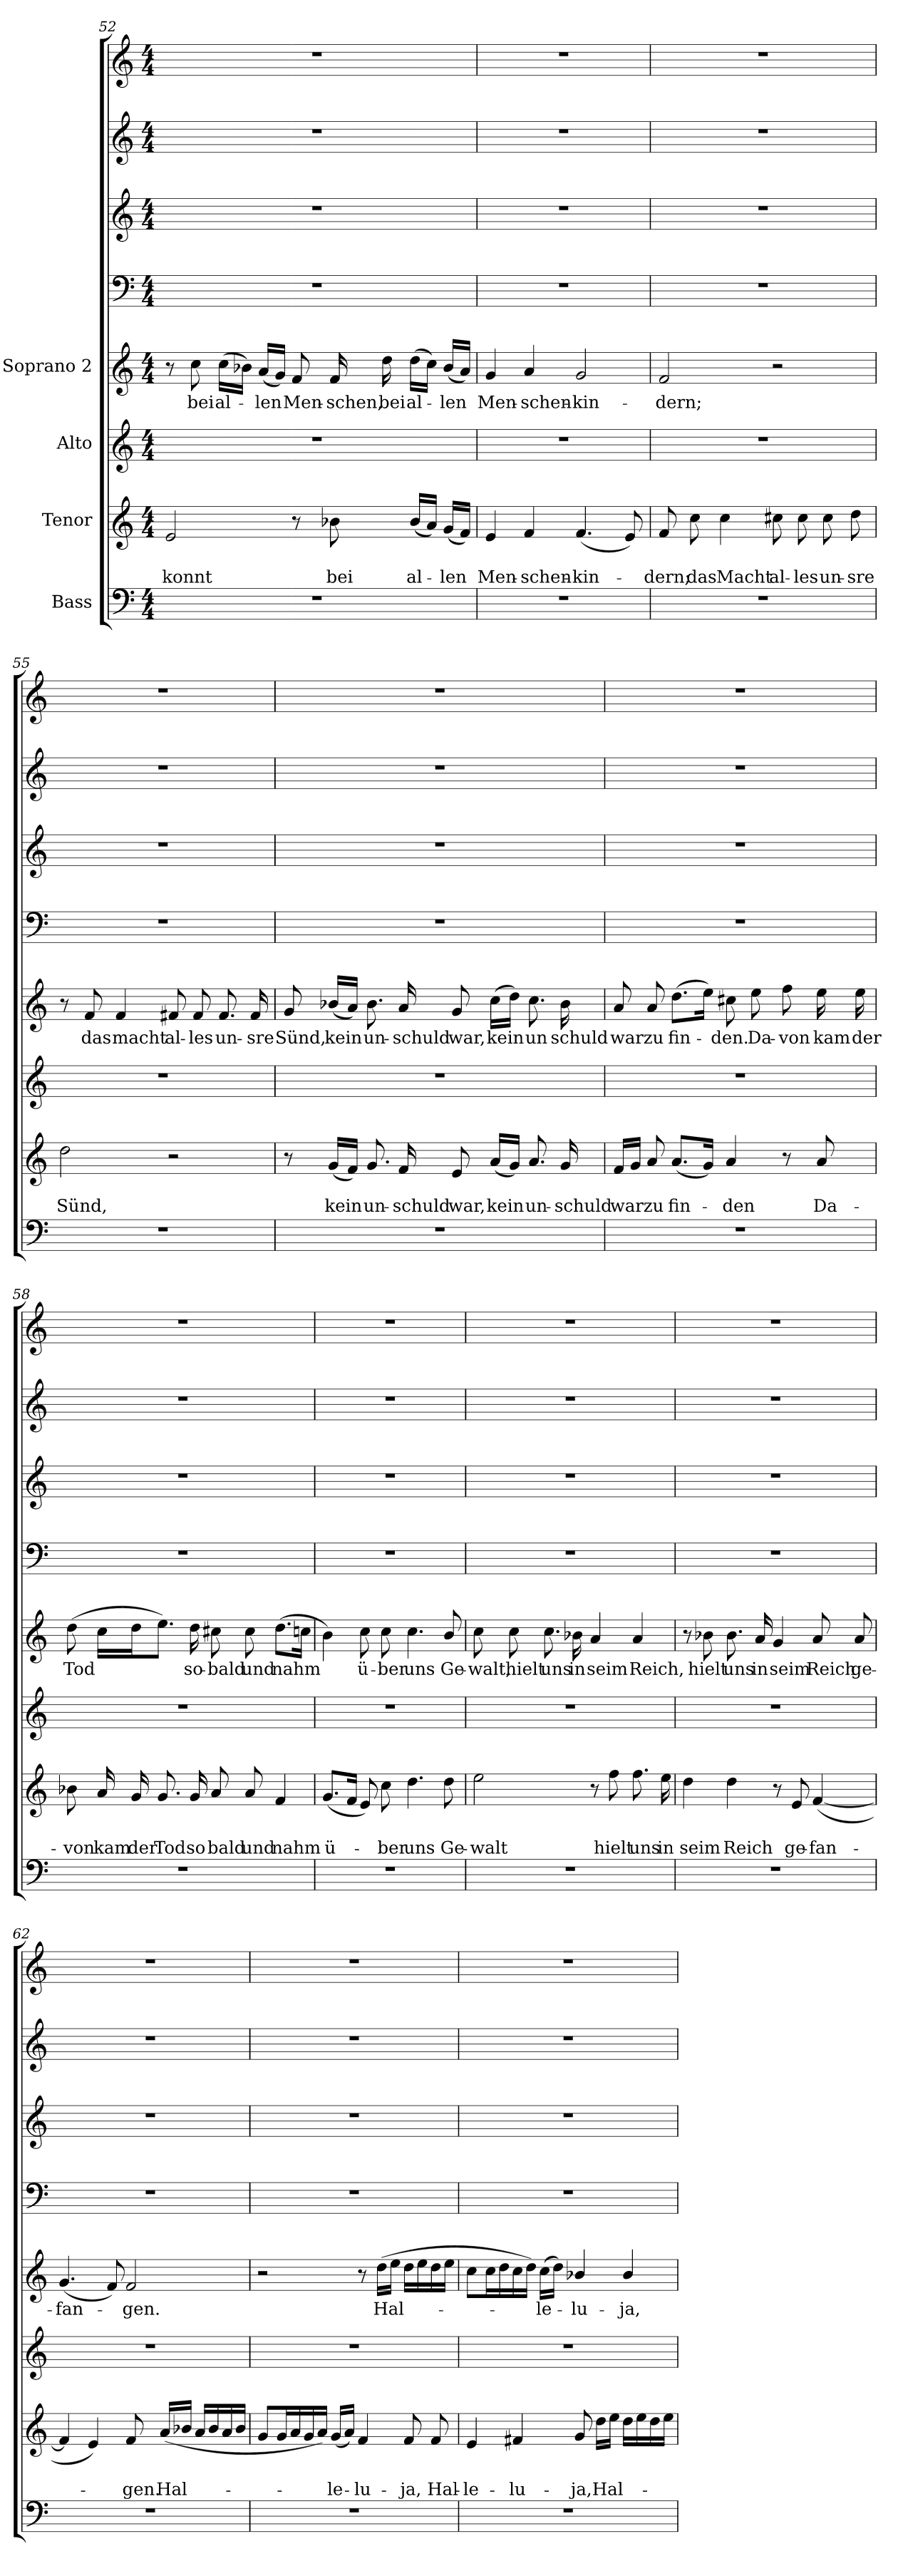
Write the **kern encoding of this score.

**kern	**kern	**text	**text	**kern	**kern	**text	**kern	**kern	**kern	**kern
*part8	*part7	*part7	*part7	*part6	*part5	*part5	*part4	*part3	*part2	*part1
*staff8	*staff7	*staff7	*staff7	*staff6	*staff5	*staff5	*staff4	*staff3	*staff2	*staff1
*I"Bass	*I"Tenor	*	*	*I"Alto	*I"Soprano 2	*	*	*	*	*
!!LO:LB:g=z
*clefF4	*clefG2	*	*	*clefG2	*clefG2	*	*clefF4	*clefG2	*clefG2	*clefG2
*	*ITrd7c12	*	*	*	*	*	*	*ITrd7c12	*	*
*k[]	*k[]	*	*	*k[]	*k[]	*	*k[]	*k[]	*k[]	*k[]
*C:	*C:	*	*	*C:	*C:	*	*C:	*C:	*C:	*C:
*M4/4	*M4/4	*	*	*M4/4	*M4/4	*	*M4/4	*M4/4	*M4/4	*M4/4
=52	=52	=52	=52	=52	=52	=52	=52	=52	=52	=52
!	!	!	!LO:LY:b	!	!	!	!	!	!	!
1r	2E/	.	konnt	1r	8r	.	1r	1r	1r	1r
!	!	!	!	!	!	!LO:LY:b	!	!	!	!
.	.	.	.	.	8cc\	bei	.	.	.	.
!	!	!	!	!	!	!LO:LY:b	!	!	!	!
.	.	.	.	.	(>16cc\LL	al-	.	.	.	.
.	.	.	.	.	16b-X\JJ)	.	.	.	.	.
!	!	!	!	!	!	!LO:LY:b	!	!	!	!
.	.	.	.	.	(<16a/LL	-len	.	.	.	.
.	.	.	.	.	16g/JJ)	.	.	.	.	.
!	!	!	!	!	!	!LO:LY:b	!	!	!	!
.	8r	.	.	.	8f/	Men-	.	.	.	.
!	!	!	!LO:LY:b	!	!	!LO:LY:b	!	!	!	!
.	8B-X\	.	bei	.	16f/	-schen,	.	.	.	.
!	!	!	!	!	!	!LO:LY:b	!	!	!	!
.	.	.	.	.	16dd\	bei	.	.	.	.
!	!	!	!LO:LY:b	!	!	!LO:LY:b	!	!	!	!
.	(<16B-/LL	.	al-	.	(>16dd\LL	al-	.	.	.	.
.	16A/JJ)	.	.	.	16cc\JJ)	.	.	.	.	.
!	!	!	!LO:LY:b	!	!	!LO:LY:b	!	!	!	!
.	(<16G/LL	.	-len	.	(<16b-/LL	-len	.	.	.	.
.	16F/JJ)	.	.	.	16a/JJ)	.	.	.	.	.
=53	=53	=53	=53	=53	=53	=53	=53	=53	=53	=53
!	!	!	!LO:LY:b	!	!	!LO:LY:b	!	!	!	!
1r	4E/	.	Men-	1r	4g/	Men-	1r	1r	1r	1r
!	!	!	!LO:LY:b	!	!	!LO:LY:b	!	!	!	!
.	4F/	.	-schen-	.	4a/	-schen-	.	.	.	.
!	!	!	!LO:LY:b	!	!	!LO:LY:b	!	!	!	!
.	(<4.F/	.	-kin-	.	2g/	-kin-	.	.	.	.
.	8E/)	.	.	.	.	.	.	.	.	.
=54	=54	=54	=54	=54	=54	=54	=54	=54	=54	=54
!	!	!	!LO:LY:b	!	!	!LO:LY:b	!	!	!	!
1r	8F/	.	-dern;	1r	2f/	-dern;	1r	1r	1r	1r
!	!	!	!LO:LY:b	!	!	!	!	!	!	!
.	8c\	.	das	.	.	.	.	.	.	.
!	!	!	!LO:LY:b	!	!	!	!	!	!	!
.	4c\	.	Macht	.	.	.	.	.	.	.
!	!	!	!LO:LY:b	!	!	!	!	!	!	!
.	8c#X\	.	al-	.	2r	.	.	.	.	.
!	!	!	!LO:LY:b	!	!	!	!	!	!	!
.	8c#\	.	-les	.	.	.	.	.	.	.
!	!	!	!LO:LY:b	!	!	!	!	!	!	!
.	8c#\	.	un-	.	.	.	.	.	.	.
!	!	!	!LO:LY:b	!	!	!	!	!	!	!
.	8d\	.	-sre	.	.	.	.	.	.	.
!!LO:LB:g=z
=55	=55	=55	=55	=55	=55	=55	=55	=55	=55	=55
!	!	!	!LO:LY:b	!	!	!	!	!	!	!
1r	2d\	.	Sünd,	1r	8r	.	1r	1r	1r	1r
!	!	!	!	!	!	!LO:LY:b	!	!	!	!
.	.	.	.	.	8f/	das	.	.	.	.
!	!	!	!	!	!	!LO:LY:b	!	!	!	!
.	.	.	.	.	4f/	macht	.	.	.	.
!	!	!	!	!	!	!LO:LY:b	!	!	!	!
.	2r	.	.	.	8f#X/	al-	.	.	.	.
!	!	!	!	!	!	!LO:LY:b	!	!	!	!
.	.	.	.	.	8f#/	-les	.	.	.	.
!	!	!	!	!	!	!LO:LY:b	!	!	!	!
.	.	.	.	.	8.f#/	un-	.	.	.	.
!	!	!	!	!	!	!LO:LY:b	!	!	!	!
.	.	.	.	.	16f#/	-sre	.	.	.	.
=56	=56	=56	=56	=56	=56	=56	=56	=56	=56	=56
!	!	!	!	!	!	!LO:LY:b	!	!	!	!
1r	8r	.	.	1r	8g/	Sünd,	1r	1r	1r	1r
!	!	!	!LO:LY:b	!	!	!LO:LY:b	!	!	!	!
.	(<16G/LL	.	kein	.	(<16b-X/LL	kein	.	.	.	.
.	16F/JJ)	.	.	.	16a/JJ)	.	.	.	.	.
!	!	!	!LO:LY:b	!	!	!LO:LY:b	!	!	!	!
.	8.G/	.	un-	.	8.b-\	un-	.	.	.	.
!	!	!	!LO:LY:b	!	!	!LO:LY:b	!	!	!	!
.	16F/	.	-schuld	.	16a/	-schuld	.	.	.	.
!	!	!	!LO:LY:b	!	!	!LO:LY:b	!	!	!	!
.	8E/	.	war,	.	8g/	war,	.	.	.	.
!	!	!	!LO:LY:b	!	!	!LO:LY:b	!	!	!	!
.	(<16A/LL	.	kein	.	(>16cc\LL	kein	.	.	.	.
.	16G/JJ)	.	.	.	16dd\JJ)	.	.	.	.	.
!	!	!	!LO:LY:b	!	!	!LO:LY:b	!	!	!	!
.	8.A/	.	un-	.	8.cc\	un	.	.	.	.
!	!	!	!LO:LY:b	!	!	!LO:LY:b	!	!	!	!
.	16G/	.	-schuld	.	16b-\	schuld	.	.	.	.
!!LO:LB:g=z
=57	=57	=57	=57	=57	=57	=57	=57	=57	=57	=57
!	!	!	!LO:LY:b	!	!	!LO:LY:b	!	!	!	!
1r	16F/LL	.	war	1r	8a/	war	1r	1r	1r	1r
.	16G/JJ	.	.	.	.	.	.	.	.	.
!	!	!	!LO:LY:b	!	!	!LO:LY:b	!	!	!	!
.	8A/	.	zu	.	8a/	zu	.	.	.	.
!	!	!	!LO:LY:b	!	!	!LO:LY:b	!	!	!	!
.	(<8.A/L	.	fin-	.	(>8.dd\L	fin-	.	.	.	.
.	16G/Jk)	.	.	.	16ee\Jk)	.	.	.	.	.
!	!	!	!LO:LY:b	!	!	!LO:LY:b	!	!	!	!
.	4A/	.	-den	.	8cc#X\	-den.	.	.	.	.
!	!	!	!	!	!	!LO:LY:b	!	!	!	!
.	.	.	.	.	8ee\	Da-	.	.	.	.
!	!	!	!	!	!	!LO:LY:b	!	!	!	!
.	8r	.	.	.	8ff\	-von	.	.	.	.
!	!	!	!LO:LY:b	!	!	!LO:LY:b	!	!	!	!
.	8A/	.	Da-	.	16ee\	kam	.	.	.	.
!	!	!	!	!	!	!LO:LY:b	!	!	!	!
.	.	.	.	.	16ee\	der	.	.	.	.
=58	=58	=58	=58	=58	=58	=58	=58	=58	=58	=58
!	!	!	!LO:LY:b	!	!	!LO:LY:b	!	!	!	!
1r	8B-X\	.	-von	1r	(>8dd\	Tod	1r	1r	1r	1r
!	!	!	!LO:LY:b	!	!	!	!	!	!	!
.	16A/	.	kam	.	16cc\LL	.	.	.	.	.
!	!	!	!LO:LY:b	!	!	!	!	!	!	!
.	16G/	.	der	.	16dd\J	.	.	.	.	.
!	!	!	!LO:LY:b	!	!	!	!	!	!	!
.	8.G/	.	Tod	.	8.ee\J)	.	.	.	.	.
!	!	!	!LO:LY:b	!	!	!LO:LY:b	!	!	!	!
.	16G/	.	so	.	16dd\	so-	.	.	.	.
!	!	!	!LO:LY:b	!	!	!LO:LY:b	!	!	!	!
.	8A/	.	bald	.	8cc#X\	-bald	.	.	.	.
!	!	!	!LO:LY:b	!	!	!LO:LY:b	!	!	!	!
.	8A/	.	und	.	8cc#\	und	.	.	.	.
!	!	!	!LO:LY:b	!	!	!LO:LY:b	!	!	!	!
.	4F/	.	nahm	.	(>8.dd\L	nahm	.	.	.	.
.	.	.	.	.	16ccn\Jk	.	.	.	.	.
!!LO:LB:g=z
=59	=59	=59	=59	=59	=59	=59	=59	=59	=59	=59
!	!	!	!LO:LY:b	!	!	!	!	!	!	!
1r	(<8.G/L	.	ü-	1r	4b\)	.	1r	1r	1r	1r
.	16F/Jk	.	.	.	.	.	.	.	.	.
!	!	!	!	!	!	!LO:LY:b	!	!	!	!
.	8E/)	.	.	.	8cc\	ü-	.	.	.	.
!	!	!	!LO:LY:b	!	!	!LO:LY:b	!	!	!	!
.	8c\	.	-ber	.	8cc\	-ber	.	.	.	.
!	!	!	!LO:LY:b	!	!	!LO:LY:b	!	!	!	!
.	4.d\	.	uns	.	4.cc\	uns	.	.	.	.
!	!	!	!LO:LY:b	!	!	!LO:LY:b	!	!	!	!
.	8d\	.	Ge-	.	8b/	Ge-	.	.	.	.
=60	=60	=60	=60	=60	=60	=60	=60	=60	=60	=60
!	!	!	!LO:LY:b	!	!	!LO:LY:b	!	!	!	!
1r	2e\	.	-walt	1r	8cc\	-walt,	1r	1r	1r	1r
!	!	!	!	!	!	!LO:LY:b	!	!	!	!
.	.	.	.	.	8cc\	hielt	.	.	.	.
!	!	!	!	!	!	!LO:LY:b	!	!	!	!
.	.	.	.	.	8.cc\	uns	.	.	.	.
!	!	!	!	!	!	!LO:LY:b	!	!	!	!
.	.	.	.	.	16b-X\	in	.	.	.	.
!	!	!	!	!	!	!LO:LY:b	!	!	!	!
.	8r	.	.	.	4a/	seim	.	.	.	.
!	!	!	!LO:LY:b	!	!	!	!	!	!	!
.	8f\	.	hielt	.	.	.	.	.	.	.
!	!	!	!LO:LY:b	!	!	!LO:LY:b	!	!	!	!
.	8.f\	.	uns	.	4a/	Reich,	.	.	.	.
!	!	!	!LO:LY:b	!	!	!	!	!	!	!
.	16e\	.	in	.	.	.	.	.	.	.
=61	=61	=61	=61	=61	=61	=61	=61	=61	=61	=61
!	!	!	!LO:LY:b	!	!	!	!	!	!	!
1r	4d\	.	seim	1r	8r	.	1r	1r	1r	1r
!	!	!	!	!	!	!LO:LY:b	!	!	!	!
.	.	.	.	.	8b-X\	hielt	.	.	.	.
!	!	!	!LO:LY:b	!	!	!LO:LY:b	!	!	!	!
.	4d\	.	Reich	.	8.b-\	uns	.	.	.	.
!	!	!	!	!	!	!LO:LY:b	!	!	!	!
.	.	.	.	.	16a/	in	.	.	.	.
!	!	!	!	!	!	!LO:LY:b	!	!	!	!
.	8r	.	.	.	4g/	seim	.	.	.	.
!	!	!	!LO:LY:b	!	!	!	!	!	!	!
.	8E/	.	ge-	.	.	.	.	.	.	.
!	!	!	!LO:LY:b	!	!	!LO:LY:b	!	!	!	!
.	(<[>4F/	.	-fan-	.	8a/	Reich	.	.	.	.
!	!	!	!	!	!	!LO:LY:b	!	!	!	!
.	.	.	.	.	8a/	ge-	.	.	.	.
!!LO:LB:g=z
=62	=62	=62	=62	=62	=62	=62	=62	=62	=62	=62
!	!	!	!	!	!	!LO:LY:b	!	!	!	!
1r	4F/]	.	.	1r	(<4.g/	-fan-	1r	1r	1r	1r
.	4E/)	.	.	.	.	.	.	.	.	.
.	.	.	.	.	8f/)	.	.	.	.	.
!	!	!	!LO:LY:b	!	!	!LO:LY:b	!	!	!	!
.	8F/	.	-gen.	.	2f/	-gen.	.	.	.	.
!	!	!	!LO:LY:b	!	!	!	!	!	!	!
.	(<16A/LL	.	Hal-	.	.	.	.	.	.	.
.	16B-X/JJ	.	.	.	.	.	.	.	.	.
.	16A/LL	.	.	.	.	.	.	.	.	.
.	16B-/	.	.	.	.	.	.	.	.	.
.	16A/	.	.	.	.	.	.	.	.	.
.	16B-/JJ	.	.	.	.	.	.	.	.	.
=63	=63	=63	=63	=63	=63	=63	=63	=63	=63	=63
1r	8G/L	.	.	1r	2r	.	1r	1r	1r	1r
.	16G/L	.	.	.	.	.	.	.	.	.
.	16A/	.	.	.	.	.	.	.	.	.
.	16G/	.	.	.	.	.	.	.	.	.
.	16A/JJ)	.	.	.	.	.	.	.	.	.
!	!	!	!LO:LY:b	!	!	!	!	!	!	!
.	(<16G/LL	.	-le-	.	.	.	.	.	.	.
.	16A/JJ)	.	.	.	.	.	.	.	.	.
!	!	!	!LO:LY:b	!	!	!	!	!	!	!
.	4F/	.	-lu-	.	8r	.	.	.	.	.
!	!	!	!	!	!	!LO:LY:b	!	!	!	!
.	.	.	.	.	(>16dd\LL	Hal-	.	.	.	.
.	.	.	.	.	16ee\JJ	.	.	.	.	.
!	!	!	!LO:LY:b	!	!	!	!	!	!	!
.	8F/	.	-ja,	.	16dd\LL	.	.	.	.	.
.	.	.	.	.	16ee\	.	.	.	.	.
!	!	!	!LO:LY:b	!	!	!	!	!	!	!
.	8F/	.	Hal-	.	16dd\	.	.	.	.	.
.	.	.	.	.	16ee\JJ	.	.	.	.	.
=64	=64	=64	=64	=64	=64	=64	=64	=64	=64	=64
!	!	!	!LO:LY:b	!	!	!	!	!	!	!
1r	4E/	.	-le-	1r	8cc\L	.	1r	1r	1r	1r
.	.	.	.	.	16cc\L	.	.	.	.	.
.	.	.	.	.	16dd\	.	.	.	.	.
!	!	!	!LO:LY:b	!	!	!	!	!	!	!
.	4F#X/	.	-lu-	.	16cc\	.	.	.	.	.
.	.	.	.	.	16dd\JJ)	.	.	.	.	.
!	!	!	!	!	!	!LO:LY:b	!	!	!	!
.	.	.	.	.	(>16cc\LL	-le-	.	.	.	.
.	.	.	.	.	16dd\JJ)	.	.	.	.	.
!	!	!	!LO:LY:b	!	!	!LO:LY:b	!	!	!	!
.	8G/	.	-ja,	.	4b-X/	-lu-	.	.	.	.
!	!	!	!LO:LY:b	!	!	!	!	!	!	!
.	16d\LL	.	Hal-	.	.	.	.	.	.	.
.	16e\JJ	.	.	.	.	.	.	.	.	.
!	!	!	!	!	!	!LO:LY:b	!	!	!	!
.	16d\LL	.	.	.	4b-/	-ja,	.	.	.	.
.	16e\	.	.	.	.	.	.	.	.	.
.	16d\	.	.	.	.	.	.	.	.	.
.	16e\JJ	.	.	.	.	.	.	.	.	.
=	=	=	=	=	=	=	=	=	=	=
*-	*-	*-	*-	*-	*-	*-	*-	*-	*-	*-
